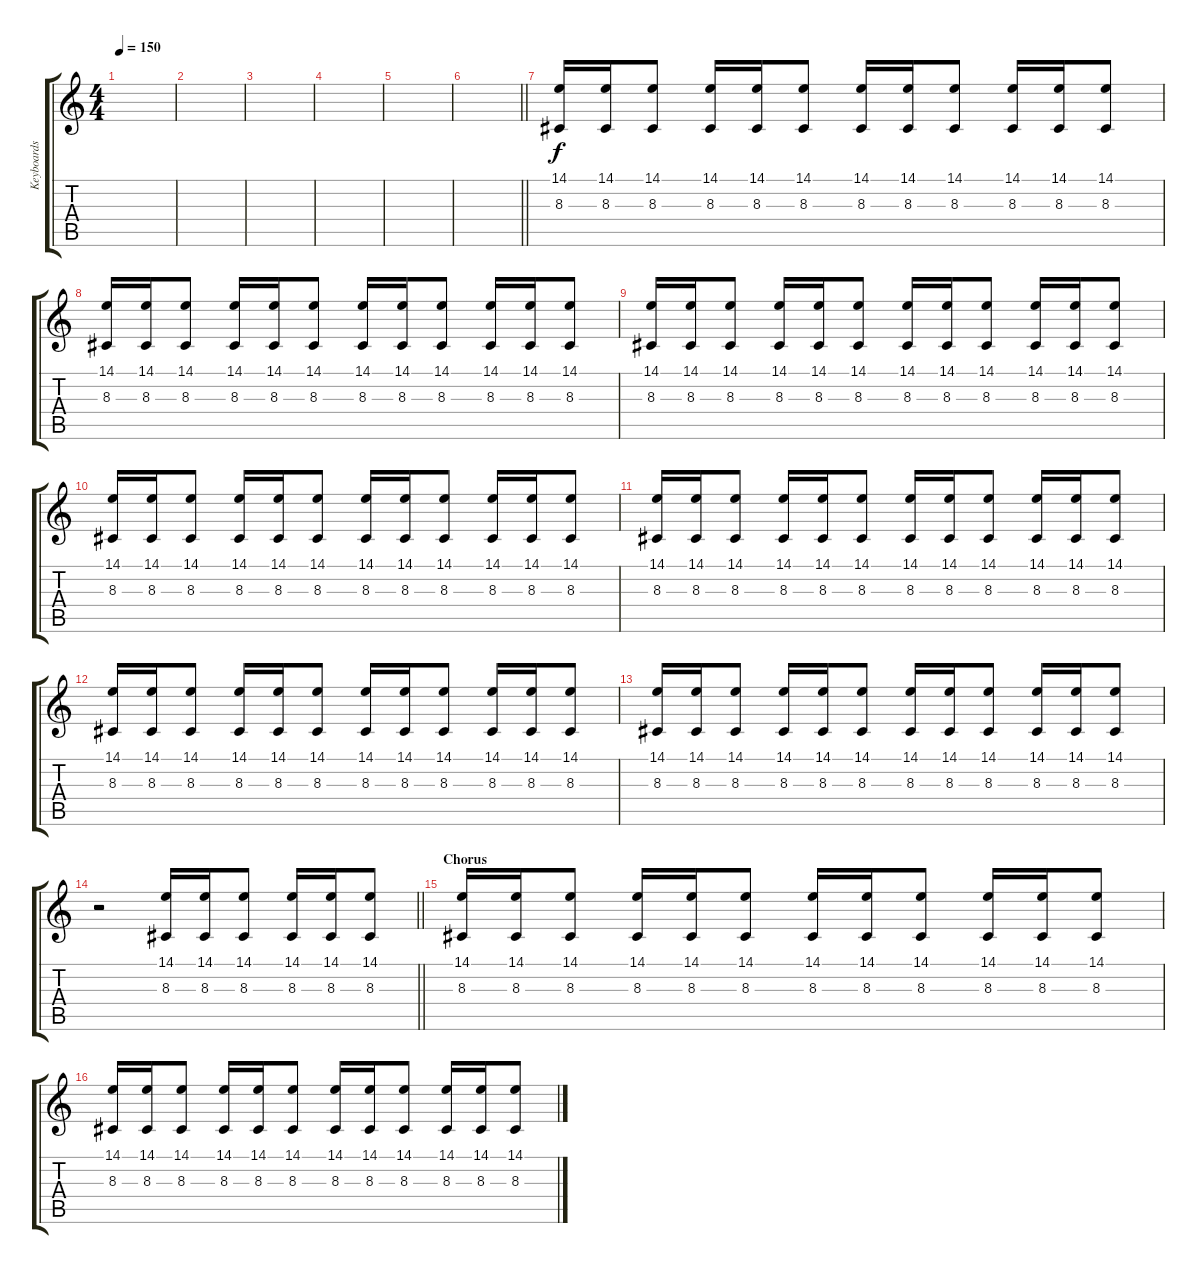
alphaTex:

\track ("Keyboards I" "Keyboards ") {instrument lead8bassandlead}
\staff {score tabs}
\tuning (D4 A3 F3 C3 G2 D2) {hide}
\ts (4 4)
\tempo 150
\clef g2
\ks c
|
|
|
|
|
\barLineRight lightlight
|
\section ("" "")
(14.1 8.3).16 (14.1 8.3).16 (14.1 8.3).8 (14.1 8.3).16 (14.1 8.3).16 (14.1 8.3).8 (14.1 8.3).16 (14.1 8.3).16 (14.1 8.3).8 (14.1 8.3).16 (14.1 8.3).16 (14.1 8.3).8 |
(14.1 8.3).16 (14.1 8.3).16 (14.1 8.3).8 (14.1 8.3).16 (14.1 8.3).16 (14.1 8.3).8 (14.1 8.3).16 (14.1 8.3).16 (14.1 8.3).8 (14.1 8.3).16 (14.1 8.3).16 (14.1 8.3).8 |
(14.1 8.3).16 (14.1 8.3).16 (14.1 8.3).8 (14.1 8.3).16 (14.1 8.3).16 (14.1 8.3).8 (14.1 8.3).16 (14.1 8.3).16 (14.1 8.3).8 (14.1 8.3).16 (14.1 8.3).16 (14.1 8.3).8 |
(14.1 8.3).16 (14.1 8.3).16 (14.1 8.3).8 (14.1 8.3).16 (14.1 8.3).16 (14.1 8.3).8 (14.1 8.3).16 (14.1 8.3).16 (14.1 8.3).8 (14.1 8.3).16 (14.1 8.3).16 (14.1 8.3).8 |
(14.1 8.3).16 (14.1 8.3).16 (14.1 8.3).8 (14.1 8.3).16 (14.1 8.3).16 (14.1 8.3).8 (14.1 8.3).16 (14.1 8.3).16 (14.1 8.3).8 (14.1 8.3).16 (14.1 8.3).16 (14.1 8.3).8 |
(14.1 8.3).16 (14.1 8.3).16 (14.1 8.3).8 (14.1 8.3).16 (14.1 8.3).16 (14.1 8.3).8 (14.1 8.3).16 (14.1 8.3).16 (14.1 8.3).8 (14.1 8.3).16 (14.1 8.3).16 (14.1 8.3).8 |
(14.1 8.3).16 (14.1 8.3).16 (14.1 8.3).8 (14.1 8.3).16 (14.1 8.3).16 (14.1 8.3).8 (14.1 8.3).16 (14.1 8.3).16 (14.1 8.3).8 (14.1 8.3).16 (14.1 8.3).16 (14.1 8.3).8 |
\barLineRight lightlight
r.2 (14.1 8.3).16 (14.1 8.3).16 (14.1 8.3).8 (14.1 8.3).16 (14.1 8.3).16 (14.1 8.3).8 |
\section ("" "Chorus")
(14.1 8.3).16 (14.1 8.3).16 (14.1 8.3).8 (14.1 8.3).16 (14.1 8.3).16 (14.1 8.3).8 (14.1 8.3).16 (14.1 8.3).16 (14.1 8.3).8 (14.1 8.3).16 (14.1 8.3).16 (14.1 8.3).8 |
(14.1 8.3).16 (14.1 8.3).16 (14.1 8.3).8 (14.1 8.3).16 (14.1 8.3).16 (14.1 8.3).8 (14.1 8.3).16 (14.1 8.3).16 (14.1 8.3).8 (14.1 8.3).16 (14.1 8.3).16 (14.1 8.3).8
